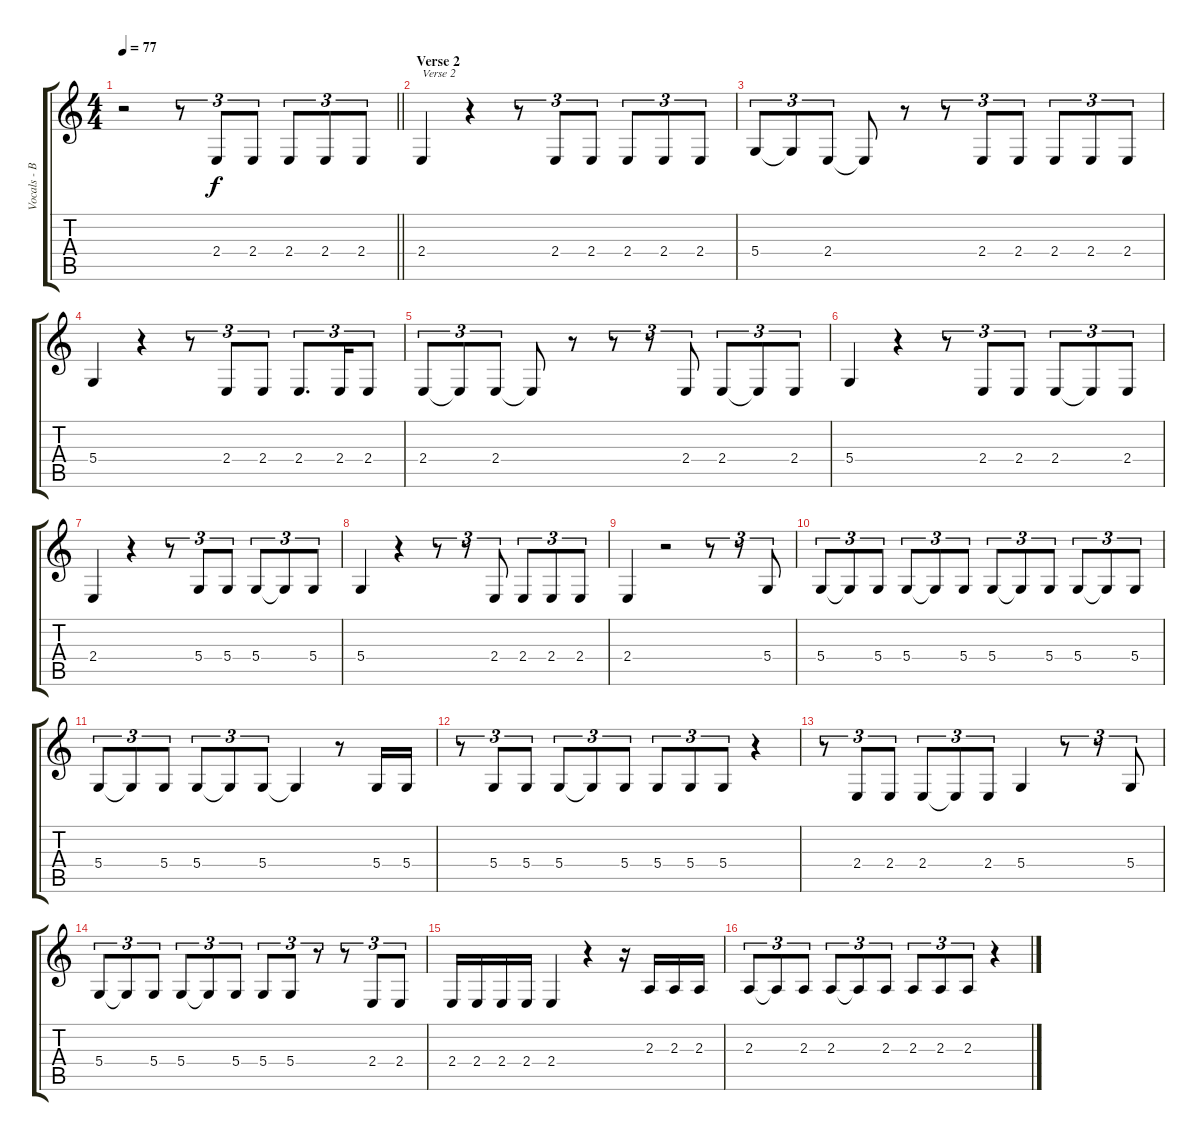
\track ("Vocals - Bon" "Vocals - B") {instrument harmonica}
\staff {score tabs}
\tuning (E4 B3 G3 D3 A2 E2) {hide}
\ts (4 4)
\tempo 77
\clef g2
\barLineRight lightlight
\ks c
r.2{dy f} r.8{tu (3 2)} 2.4.8{tu (3 2)} 2.4.8{tu (3 2)} 2.4.8{tu (3 2)} 2.4.8{tu (3 2)} 2.4.8{tu (3 2)} |
\section ("" "Verse 2")
2.4.4{txt "Verse 2"} r.4 r.8{tu (3 2)} 2.4.8{tu (3 2)} 2.4.8{tu (3 2)} 2.4.8{tu (3 2)} 2.4.8{tu (3 2)} 2.4.8{tu (3 2)} |
5.4.8{tu (3 2)} 5.4{t}.8{tu (3 2)} 2.4.8{tu (3 2)} 2.4{t}.8 r.8 r.8{tu (3 2)} 2.4.8{tu (3 2)} 2.4.8{tu (3 2)} 2.4.8{tu (3 2)} 2.4.8{tu (3 2)} 2.4.8{tu (3 2)} |
5.4.4 r.4 r.8{tu (3 2)} 2.4.8{tu (3 2)} 2.4.8{tu (3 2)} 2.4.8{d tu (3 2)} 2.4.16{tu (3 2)} 2.4.8{tu (3 2)} |
2.4.8{tu (3 2)} 2.4{t}.8{tu (3 2)} 2.4.8{tu (3 2)} 2.4{t}.8 r.8 r.8{tu (3 2)} r.8{tu (3 2)} 2.4.8{tu (3 2)} 2.4.8{tu (3 2)} 2.4{t}.8{tu (3 2)} 2.4.8{tu (3 2)} |
5.4.4 r.4 r.8{tu (3 2)} 2.4.8{tu (3 2)} 2.4.8{tu (3 2)} 2.4.8{tu (3 2)} 2.4{t}.8{tu (3 2)} 2.4.8{tu (3 2)} |
2.4.4 r.4 r.8{tu (3 2)} 5.4.8{tu (3 2)} 5.4.8{tu (3 2)} 5.4.8{tu (3 2)} 5.4{t}.8{tu (3 2)} 5.4.8{tu (3 2)} |
5.4.4 r.4 r.8{tu (3 2)} r.8{tu (3 2)} 2.4.8{tu (3 2)} 2.4.8{tu (3 2)} 2.4.8{tu (3 2)} 2.4.8{tu (3 2)} |
2.4.4 r.2 r.8{tu (3 2)} r.8{tu (3 2)} 5.4.8{tu (3 2)} |
5.4.8{tu (3 2)} 5.4{t}.8{tu (3 2)} 5.4.8{tu (3 2)} 5.4.8{tu (3 2)} 5.4{t}.8{tu (3 2)} 5.4.8{tu (3 2)} 5.4.8{tu (3 2)} 5.4{t}.8{tu (3 2)} 5.4.8{tu (3 2)} 5.4.8{tu (3 2)} 5.4{t}.8{tu (3 2)} 5.4.8{tu (3 2)} |
5.4.8{tu (3 2)} 5.4{t}.8{tu (3 2)} 5.4.8{tu (3 2)} 5.4.8{tu (3 2)} 5.4{t}.8{tu (3 2)} 5.4.8{tu (3 2)} 5.4{t}.4 r.8 5.4.16 5.4.16 |
r.8{tu (3 2)} 5.4.8{tu (3 2)} 5.4.8{tu (3 2)} 5.4.8{tu (3 2)} 5.4{t}.8{tu (3 2)} 5.4.8{tu (3 2)} 5.4.8{tu (3 2)} 5.4.8{tu (3 2)} 5.4.8{tu (3 2)} r.4 |
r.8{tu (3 2)} 2.4.8{tu (3 2)} 2.4.8{tu (3 2)} 2.4.8{tu (3 2)} 2.4{t}.8{tu (3 2)} 2.4.8{tu (3 2)} 5.4.4 r.8{tu (3 2)} r.8{tu (3 2)} 5.4.8{tu (3 2)} |
5.4.8{tu (3 2)} 5.4{t}.8{tu (3 2)} 5.4.8{tu (3 2)} 5.4.8{tu (3 2)} 5.4{t}.8{tu (3 2)} 5.4.8{tu (3 2)} 5.4.8{tu (3 2)} 5.4.8{tu (3 2)} r.8{tu (3 2)} r.8{tu (3 2)} 2.4.8{tu (3 2)} 2.4.8{tu (3 2)} |
2.4.16 2.4.16 2.4.16 2.4.16 2.4.4 r.4 r.16 2.3.16 2.3.16 2.3.16 |
2.3.8{tu (3 2)} 2.3{t}.8{tu (3 2)} 2.3.8{tu (3 2)} 2.3.8{tu (3 2)} 2.3{t}.8{tu (3 2)} 2.3.8{tu (3 2)} 2.3.8{tu (3 2)} 2.3.8{tu (3 2)} 2.3.8{tu (3 2)} r.4
